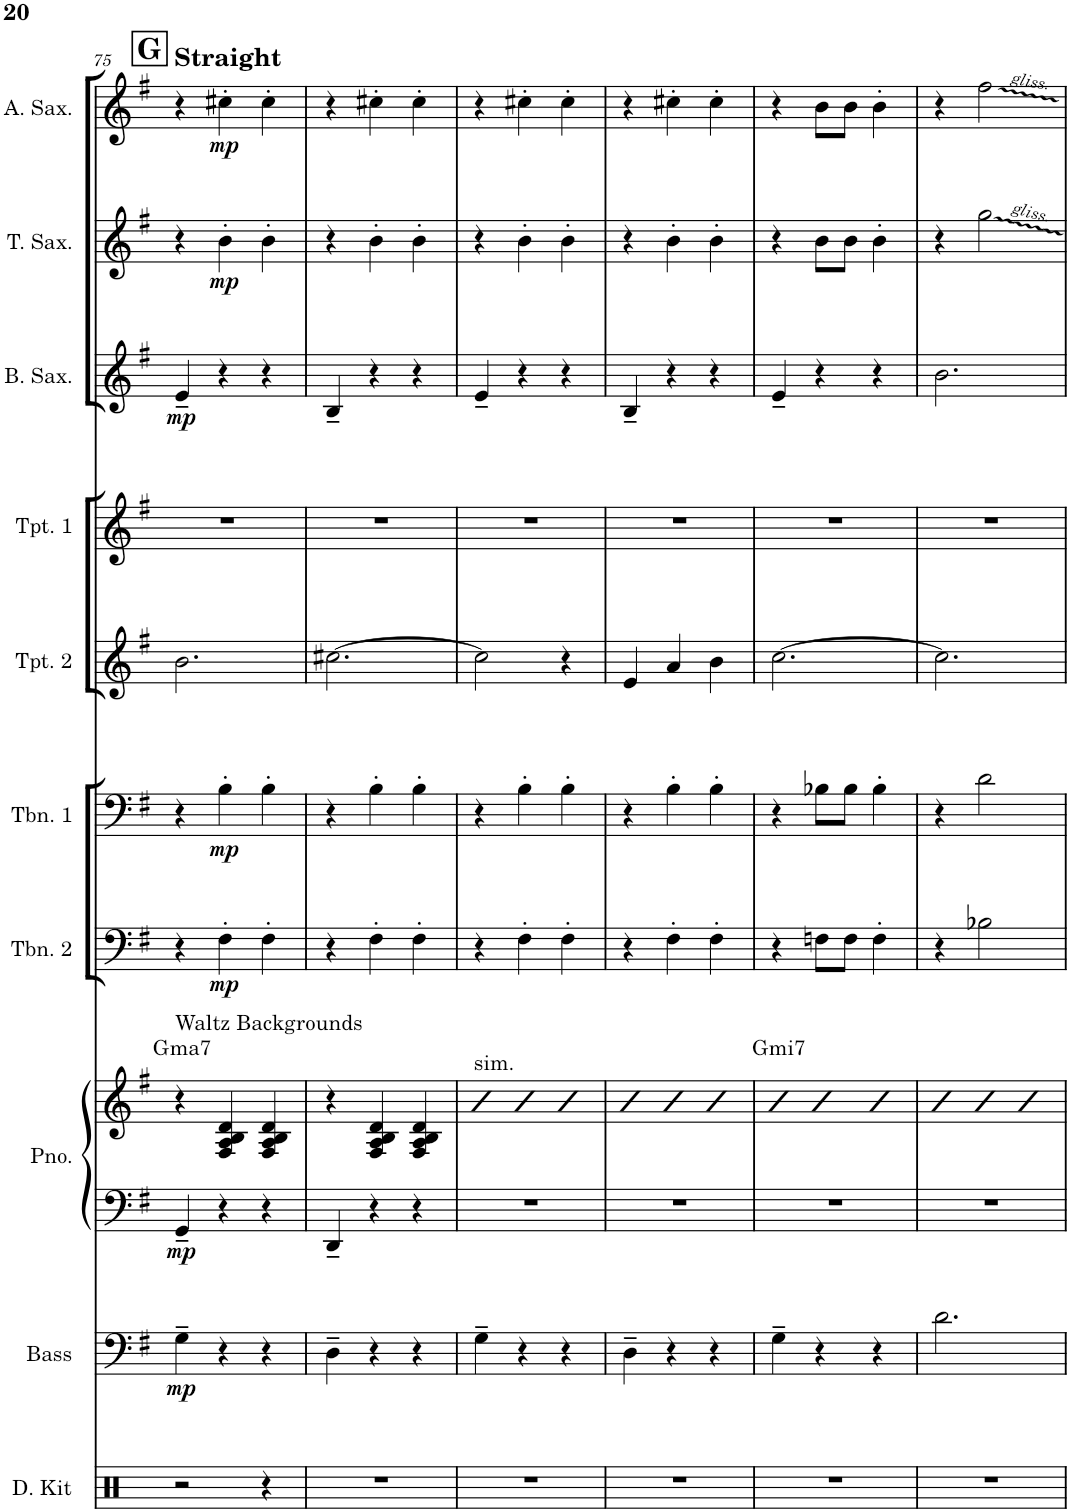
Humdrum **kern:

**kern	**kern	**dynam	**kern	**kern	**dynam	**harte	**kern	**dynam	**kern	**dynam	**kern	**kern	**kern	**dynam	**kern	**dynam	**kern	**dynam
*part10	*part9	*part9	*part8	*part8	*part8	*part8	*part7	*part7	*part6	*part6	*part5	*part4	*part3	*part3	*part2	*part2	*part1	*part1
*staff11	*staff10	*staff10	*staff9	*staff8	*staff8/9	*	*staff7	*staff7	*staff6	*staff6	*staff5	*staff4	*staff3	*staff3	*staff2	*staff2	*staff1	*staff1
*I"Drum Kit	*I"Acoustic Bass	*	*I"Piano	*	*	*	*I"Trombone 2	*	*I"Trombone 1	*	*I"Trumpet 2	*I"Trumpet 1	*I"Baritone Sax	*	*I"Tenor Sax	*	*I"Alto Sax	*
*I'D. Kit	*I'Bass	*	*I'Pno.	*	*	*	*I'Tbn. 2	*	*I'Tbn. 1	*	*I'Tpt. 2	*I'Tpt. 1	*I'B. Sax.	*	*I'T. Sax.	*	*I'A. Sax.	*
!!LO:PB:g=z
*clefX	*clefF4	*	*clefF4	*clefG2	*	*	*clefF4	*	*clefF4	*	*clefG2	*clefG2	*clefG2	*	*clefG2	*	*clefG2	*
*	*Trd7c12	*	*	*	*	*	*	*	*	*	*Trd1c2	*Trd1c2	*Trd12c21	*	*Trd8c14	*	*Trd5c9	*
*k[]	*k[f#]	*	*k[f#]	*k[f#]	*	*	*k[f#]	*	*k[f#]	*	*k[f#]	*k[f#]	*k[f#]	*	*k[f#]	*	*k[f#]	*
*M3/4	*M3/4	*	*M3/4	*M3/4	*	*	*M3/4	*	*M3/4	*	*M3/4	*M3/4	*M3/4	*	*M3/4	*	*M3/4	*
!!LO:REH:place=s1:a:B:cj:fs=14:t=G
=75	=75	=75	=75	=75	=75	=75	=75	=75	=75	=75	=75	=75	=75	=75	=75	=75	=75	=75
!	!	!	!	!	!	!	!	!	!	!	!	!	!	!	!	!	!LO:TX:a:B:t=Straight	!
!	!	!	!	!LO:TX:a:t=Waltz Backgrounds	!	!	!	!	!	!	!	!	!	!	!	!	!	!
!	!	!LO:DY:b	!	!	!LO:DY:b=2	!LO:H:kt=ma7	!	!	!	!	!	!	!	!LO:DY:b	!	!	!	!
2r	4G~\	mp	4GG~/	4r	mp	G:maj7	4r	.	4r	.	2.b\	2.r	4e~/	mp	4r	.	4r	.
!	!	!	!	!	!	!	!	!LO:DY:b	!	!LO:DY:b	!	!	!	!	!	!LO:DY:b	!	!LO:DY:b
.	4r	.	4r	4F#/ 4A/ 4B/ 4d/	.	.	4F#'\	mp	4B'\	mp	.	.	4r	.	4b'\	mp	4cc#X'\	mp
4r	4r	.	4r	4F#/ 4A/ 4B/ 4d/	.	.	4F#'\	.	4B'\	.	.	.	4r	.	4b'\	.	4cc#'\	.
=76	=76	=76	=76	=76	=76	=76	=76	=76	=76	=76	=76	=76	=76	=76	=76	=76	=76	=76
2.r	4D~\	.	4DD~/	4r	.	.	4r	.	4r	.	[2.cc#X\	2.r	4B~/	.	4r	.	4r	.
.	4r	.	4r	4F#/ 4A/ 4B/ 4d/	.	.	4F#'\	.	4B'\	.	.	.	4r	.	4b'\	.	4cc#X'\	.
.	4r	.	4r	4F#/ 4A/ 4B/ 4d/	.	.	4F#'\	.	4B'\	.	.	.	4r	.	4b'\	.	4cc#'\	.
=77	=77	=77	=77	=77	=77	=77	=77	=77	=77	=77	=77	=77	=77	=77	=77	=77	=77	=77
!	!	!	!	!LO:TX:a:t=sim.	!	!	!	!	!	!	!	!	!	!	!	!	!	!
2.r	4G~\	.	2.r	4b	.	.	4r	.	4r	.	2cc#\]	2.r	4e~/	.	4r	.	4r	.
.	4r	.	.	4b	.	.	4F#'\	.	4B'\	.	.	.	4r	.	4b'\	.	4cc#X'\	.
.	4r	.	.	4b	.	.	4F#'\	.	4B'\	.	4r	.	4r	.	4b'\	.	4cc#'\	.
=78	=78	=78	=78	=78	=78	=78	=78	=78	=78	=78	=78	=78	=78	=78	=78	=78	=78	=78
2.r	4D~\	.	2.r	4b	.	.	4r	.	4r	.	4e/	2.r	4B~/	.	4r	.	4r	.
.	4r	.	.	4b	.	.	4F#'\	.	4B'\	.	4a/	.	4r	.	4b'\	.	4cc#X'\	.
.	4r	.	.	4b	.	.	4F#'\	.	4B'\	.	4b\	.	4r	.	4b'\	.	4cc#'\	.
=79	=79	=79	=79	=79	=79	=79	=79	=79	=79	=79	=79	=79	=79	=79	=79	=79	=79	=79
!	!	!	!	!	!	!LO:H:kt=mi7	!	!	!	!	!	!	!	!	!	!	!	!
2.r	4G~\	.	2.r	4b	.	G:min7	4r	.	4r	.	[2.cc\	2.r	4e~/	.	4r	.	4r	.
.	4r	.	.	4b	.	.	8Fn\L	.	8B-X\L	.	.	.	4r	.	8b\L	.	8b\L	.
.	.	.	.	.	.	.	8F\J	.	8B-\J	.	.	.	.	.	8b\J	.	8b\J	.
.	4r	.	.	4b	.	.	4F'\	.	4B-'\	.	.	.	4r	.	4b'\	.	4b'\	.
=80	=80	=80	=80	=80	=80	=80	=80	=80	=80	=80	=80	=80	=80	=80	=80	=80	=80	=80
2.r	2.d\	.	2.r	4b	.	.	4r	.	4r	.	2.cc\]	2.r	2.b\	.	4r	.	4r	.
.	.	.	.	4b	.	.	2B-X\	.	2d\	.	.	.	.	.	2gg\	.	2ff#\	.
.	.	.	.	4b	.	.	.	.	.	.	.	.	.	.	.	.	.	.
=	=	=	=	=	=	=	=	=	=	=	=	=	=	=	=	=	=	=
*-	*-	*-	*-	*-	*-	*-	*-	*-	*-	*-	*-	*-	*-	*-	*-	*-	*-	*-
